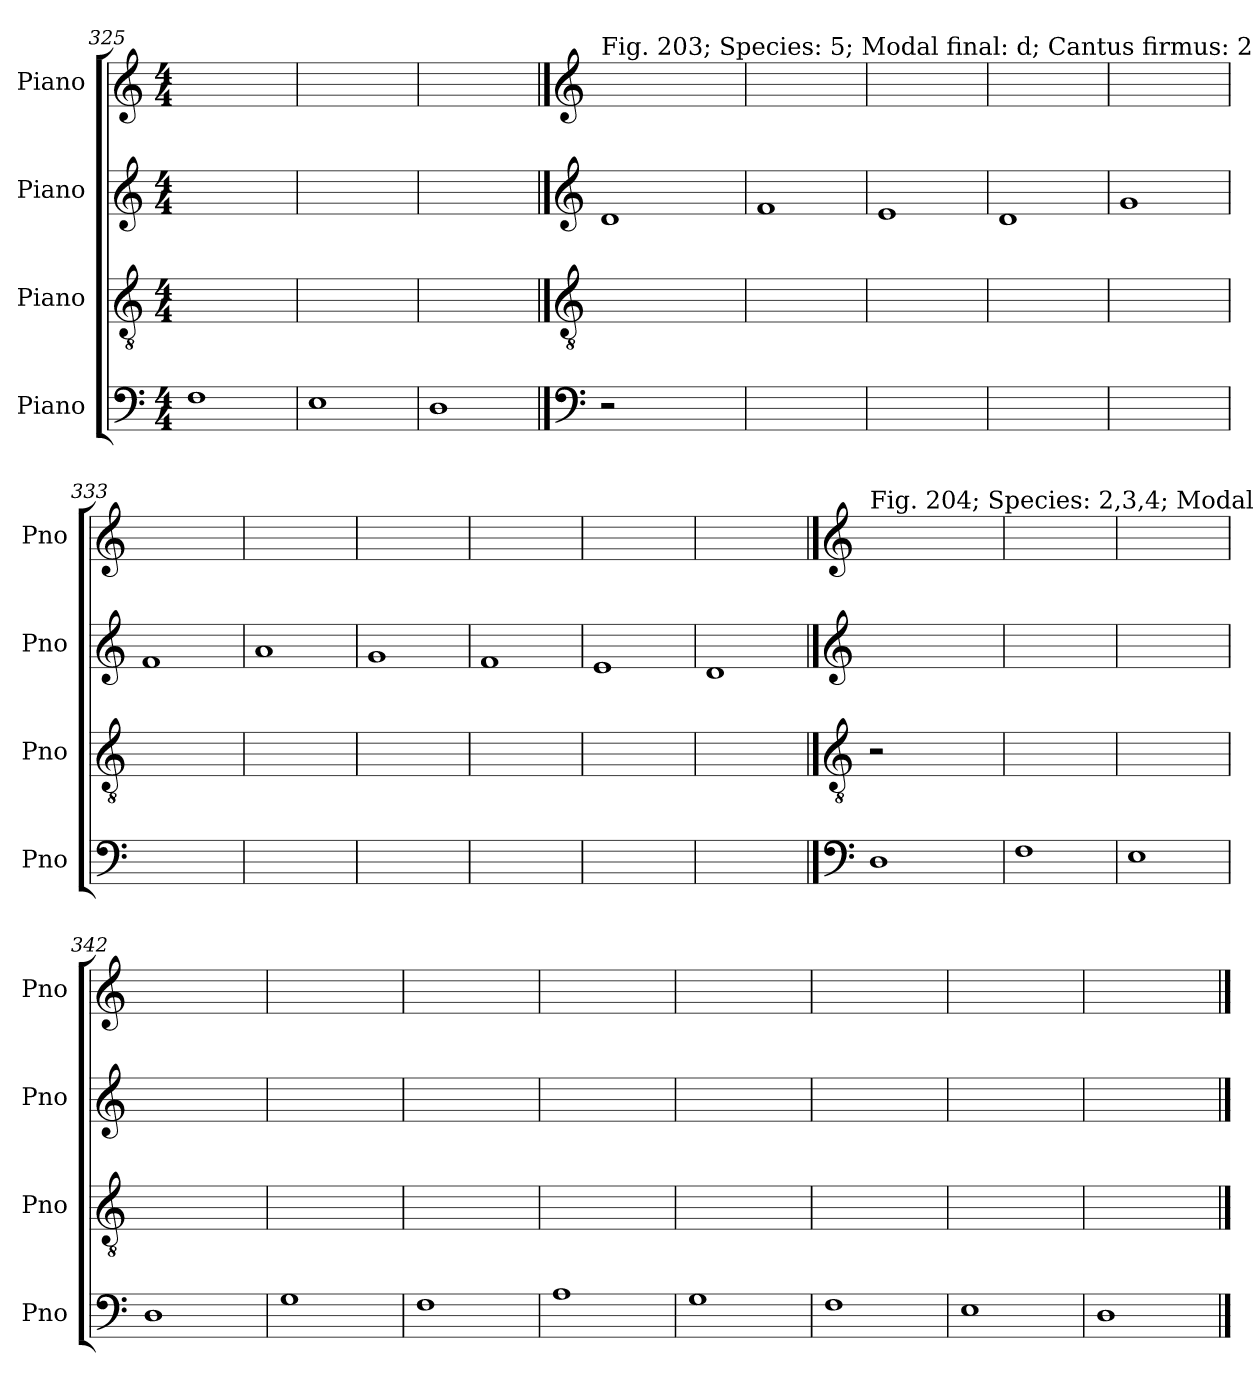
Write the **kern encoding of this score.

**kern	**kern	**kern	**kern
*part4	*part3	*part2	*part1
*staff4	*staff3	*staff2	*staff1
*I"Piano	*I"Piano	*I"Piano	*I"Piano
*I'Pno	*I'Pno	*I'Pno	*I'Pno
*clefF4	*clefGv2	*clefG2	*clefG2
*k[]	*k[]	*k[]	*k[]
*M4/4	*M4/4	*M4/4	*M4/4
=325	=325	=325	=325
1F	1ryy	1ryy	1ryy
=326	=326	=326	=326
1E	1ryy	1ryy	1ryy
=327	=327	=327	=327
1D	1ryy	1ryy	1ryy
!!LO:PB:g=z
==328	==328	==328	==328
*clefF4	*clefGv2	*clefG2	*clefG2
!	!	!	!LO:TX:a:t=Fig. 203; Species&colon; 5; Modal final&colon; d; Cantus firmus&colon; 2
2r	1ryy	1d	1ryy
2ryy	.	.	.
=329	=329	=329	=329
1ryy	1ryy	1f	1ryy
=330	=330	=330	=330
1ryy	1ryy	1e	1ryy
=331	=331	=331	=331
1ryy	1ryy	1d	1ryy
=332	=332	=332	=332
1ryy	1ryy	1g	1ryy
=333	=333	=333	=333
1ryy	1ryy	1f	1ryy
=334	=334	=334	=334
1ryy	1ryy	1a	1ryy
=335	=335	=335	=335
1ryy	1ryy	1g	1ryy
=336	=336	=336	=336
1ryy	1ryy	1f	1ryy
=337	=337	=337	=337
1ryy	1ryy	1e	1ryy
=338	=338	=338	=338
1ryy	1ryy	1d	1ryy
!!LO:LB:g=z
==339	==339	==339	==339
*clefF4	*clefGv2	*clefG2	*clefG2
!	!	!	!LO:TX:a:t=Fig. 204; Species&colon; 2,3,4; Modal final&colon; d; Cantus firmus&colon; 4
1D	2r	1ryy	1ryy
.	2ryy	.	.
=340	=340	=340	=340
1F	1ryy	1ryy	1ryy
=341	=341	=341	=341
1E	1ryy	1ryy	1ryy
=342	=342	=342	=342
1D	1ryy	1ryy	1ryy
=343	=343	=343	=343
1G	1ryy	1ryy	1ryy
!!LO:LB:g=z
=344	=344	=344	=344
1F	1ryy	1ryy	1ryy
=345	=345	=345	=345
1A	1ryy	1ryy	1ryy
=346	=346	=346	=346
1G	1ryy	1ryy	1ryy
=347	=347	=347	=347
1F	1ryy	1ryy	1ryy
=348	=348	=348	=348
1E	1ryy	1ryy	1ryy
=349	=349	=349	=349
1D	1ryy	1ryy	1ryy
==	==	==	==
*-	*-	*-	*-
